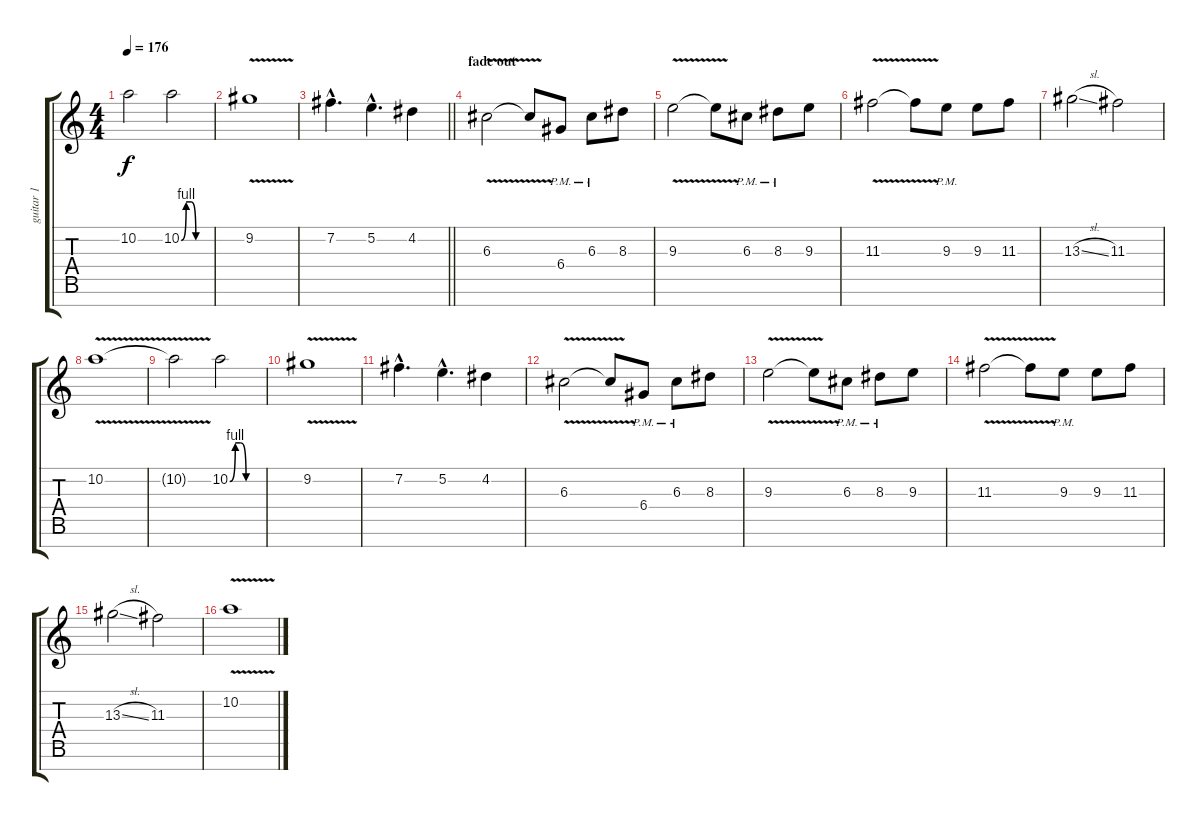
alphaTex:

\track ("guitar 1" "guitar 1") {instrument distortionguitar}
\staff {score tabs}
\tuning (E4 B3 G3 D3 A2 E2 B1) {hide}
\ts (4 4)
\tempo 176
\clef g2
\ks c
10.2{t}.2{dy f} 10.2{be (custom 0 0 10 4 20 4 30 0 60 0)}.2 |
9.2{v}.1 |
\barLineRight lightlight
7.2{hac}.4{d} 5.2{hac}.4{d} 4.2.4 |
\section ("" "fade out")
6.3{v}.2{volume 8} 6.3{t}.8 6.4{pm}.8 6.3{pm}.8 8.3.8 |
9.3{v}.2 9.3{t}.8 6.3{pm}.8 8.3{pm}.8 9.3.8 |
11.3{v}.2 11.3{t}.8 9.3{pm}.8 9.3.8 11.3.8 |
13.3{sl}.2 11.3.2 |
10.2{v}.1{volume 6} |
10.2{t}.2 10.2{be (custom 0 0 10 4 20 4 30 0 60 0)}.2 |
9.2{v}.1 |
7.2{hac}.4{d} 5.2{hac}.4{d} 4.2.4 |
6.3{v}.2 6.3{t}.8{volume 3} 6.4{pm}.8 6.3{pm}.8 8.3.8 |
9.3{v}.2 9.3{t}.8 6.3{pm}.8 8.3{pm}.8 9.3.8 |
11.3{v}.2 11.3{t}.8 9.3{pm}.8 9.3.8 11.3.8 |
13.3{sl}.2 11.3.2 |
10.2{v}.1
